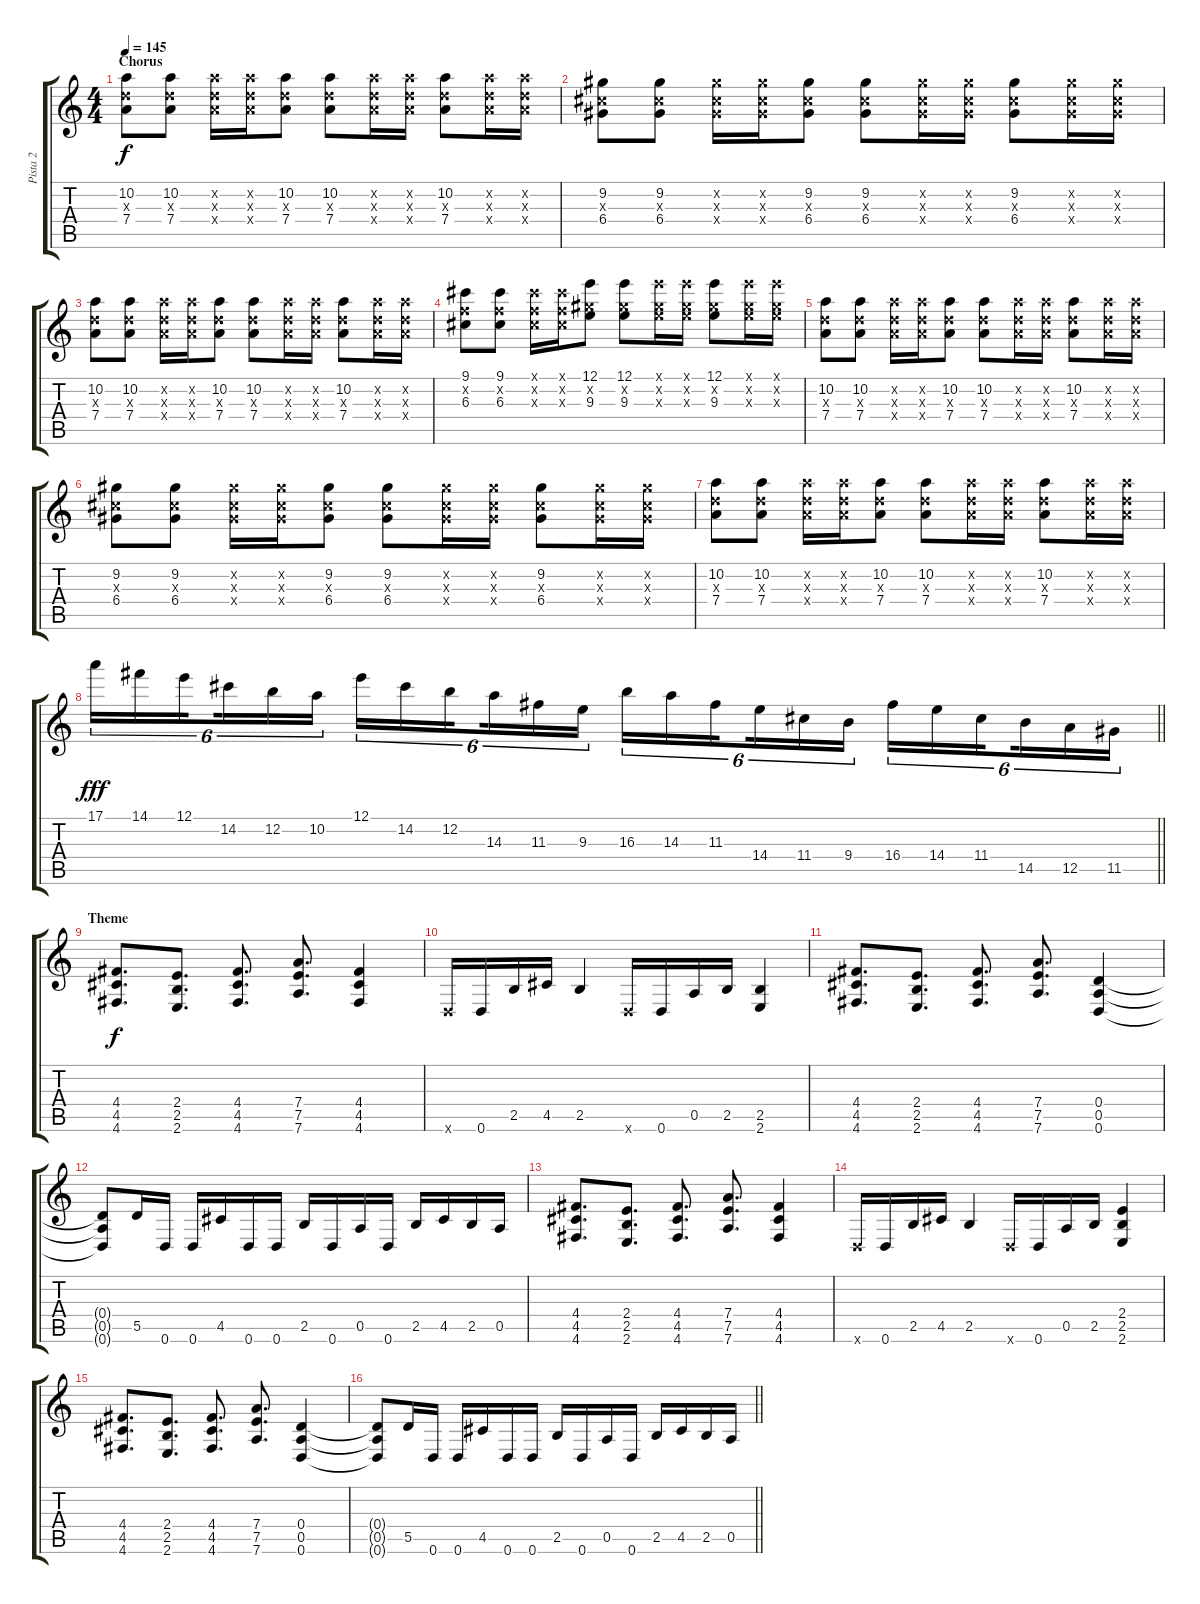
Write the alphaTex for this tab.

\track ("Pista 2" "Pista 2") {instrument distortionguitar}
\staff {score tabs}
\tuning (E4 B3 G3 D3 A2 D2) {hide}
\ts (4 4)
\section ("" "Chorus")
\tempo 145
\clef g2
\ks c
(10.2 7.3{x} 7.4).8{dy f} (10.2 7.3{x} 7.4).8 (10.2{x} 7.3{x} 7.4{x}).16 (10.2{x} 7.3{x} 7.4{x}).16 (10.2 7.3{x} 7.4).8 (10.2 7.3{x} 7.4).8 (10.2{x} 7.3{x} 7.4{x}).16 (10.2{x} 7.3{x} 7.4{x}).16 (10.2 7.3{x} 7.4).8 (10.2{x} 7.3{x} 7.4{x}).16 (10.2{x} 7.3{x} 7.4{x}).16 |
(9.2 6.3{x} 6.4).8 (9.2 6.3{x} 6.4).8 (9.2{x} 6.3{x} 6.4{x}).16 (9.2{x} 6.3{x} 6.4{x}).16 (9.2 6.3{x} 6.4).8 (9.2 6.3{x} 6.4).8 (9.2{x} 6.3{x} 6.4{x}).16 (9.2{x} 6.3{x} 6.4{x}).16 (9.2 6.3{x} 6.4).8 (9.2{x} 6.3{x} 6.4{x}).16 (9.2{x} 6.3{x} 6.4{x}).16 |
(10.2 7.3{x} 7.4).8 (10.2 7.3{x} 7.4).8 (10.2{x} 7.3{x} 7.4{x}).16 (10.2{x} 7.3{x} 7.4{x}).16 (10.2 7.3{x} 7.4).8 (10.2 7.3{x} 7.4).8 (10.2{x} 7.3{x} 7.4{x}).16 (10.2{x} 7.3{x} 7.4{x}).16 (10.2 7.3{x} 7.4).8 (10.2{x} 7.3{x} 7.4{x}).16 (10.2{x} 7.3{x} 7.4{x}).16 |
(9.1 6.2{x} 6.3).8 (9.1 6.2{x} 6.3).8 (9.1{x} 6.2{x} 6.3{x}).16 (9.1{x} 6.2{x} 6.3{x}).16 (12.1 9.2{x} 9.3).8 (12.1 9.2{x} 9.3).8 (12.1{x} 9.2{x} 9.3{x}).16 (12.1{x} 9.2{x} 9.3{x}).16 (12.1 9.2{x} 9.3).8 (12.1{x} 9.2{x} 9.3{x}).16 (12.1{x} 9.2{x} 9.3{x}).16 |
(10.2 7.3{x} 7.4).8 (10.2 7.3{x} 7.4).8 (10.2{x} 7.3{x} 7.4{x}).16 (10.2{x} 7.3{x} 7.4{x}).16 (10.2 7.3{x} 7.4).8 (10.2 7.3{x} 7.4).8 (10.2{x} 7.3{x} 7.4{x}).16 (10.2{x} 7.3{x} 7.4{x}).16 (10.2 7.3{x} 7.4).8 (10.2{x} 7.3{x} 7.4{x}).16 (10.2{x} 7.3{x} 7.4{x}).16 |
(9.2 6.3{x} 6.4).8 (9.2 6.3{x} 6.4).8 (9.2{x} 6.3{x} 6.4{x}).16 (9.2{x} 6.3{x} 6.4{x}).16 (9.2 6.3{x} 6.4).8 (9.2 6.3{x} 6.4).8 (9.2{x} 6.3{x} 6.4{x}).16 (9.2{x} 6.3{x} 6.4{x}).16 (9.2 6.3{x} 6.4).8 (9.2{x} 6.3{x} 6.4{x}).16 (9.2{x} 6.3{x} 6.4{x}).16 |
(10.2 7.3{x} 7.4).8 (10.2 7.3{x} 7.4).8 (10.2{x} 7.3{x} 7.4{x}).16 (10.2{x} 7.3{x} 7.4{x}).16 (10.2 7.3{x} 7.4).8 (10.2 7.3{x} 7.4).8 (10.2{x} 7.3{x} 7.4{x}).16 (10.2{x} 7.3{x} 7.4{x}).16 (10.2 7.3{x} 7.4).8 (10.2{x} 7.3{x} 7.4{x}).16 (10.2{x} 7.3{x} 7.4{x}).16 |
\barLineRight lightlight
17.1.16{tu (6 4) dy fff} 14.1.16{tu (6 4)} 12.1.16{tu (6 4) beam splitsecondary} 14.2.16{tu (6 4)} 12.2.16{tu (6 4)} 10.2.16{tu (6 4)} 12.1.16{tu (6 4)} 14.2.16{tu (6 4)} 12.2.16{tu (6 4) beam splitsecondary} 14.3.16{tu (6 4)} 11.3.16{tu (6 4)} 9.3.16{tu (6 4)} 16.3.16{tu (6 4)} 14.3.16{tu (6 4)} 11.3.16{tu (6 4) beam splitsecondary} 14.4.16{tu (6 4)} 11.4.16{tu (6 4)} 9.4.16{tu (6 4)} 16.4.16{tu (6 4)} 14.4.16{tu (6 4)} 11.4.16{tu (6 4) beam splitsecondary} 14.5.16{tu (6 4)} 12.5.16{tu (6 4)} 11.5.16{tu (6 4)} |
\section ("" "Theme")
(4.4 4.5 4.6).8{d dy f} (2.4 2.5 2.6).8{d} (4.4 4.5 4.6).8{d} (7.4 7.5 7.6).8{d} (4.4 4.5 4.6).4 |
0.6{x}.16 0.6.16 2.5.16 4.5.16 2.5.4 0.6{x}.16 0.6.16 0.5.16 2.5.16 (2.5 2.6).4 |
(4.4 4.5 4.6).8{d} (2.4 2.5 2.6).8{d} (4.4 4.5 4.6).8{d} (7.4 7.5 7.6).8{d} (0.4 0.5 0.6).4 |
(0.4{t} 0.5{t} 0.6{t}).8 5.5.16 0.6.16 0.6.16 4.5.16 0.6.16 0.6.16 2.5.16 0.6.16 0.5.16 0.6.16 2.5.16 4.5.16 2.5.16 0.5.16 |
(4.4 4.5 4.6).8{d} (2.4 2.5 2.6).8{d} (4.4 4.5 4.6).8{d} (7.4 7.5 7.6).8{d} (4.4 4.5 4.6).4 |
0.6{x}.16 0.6.16 2.5.16 4.5.16 2.5.4 0.6{x}.16 0.6.16 0.5.16 2.5.16 (2.4 2.5 2.6).4 |
(4.4 4.5 4.6).8{d} (2.4 2.5 2.6).8{d} (4.4 4.5 4.6).8{d} (7.4 7.5 7.6).8{d} (0.4 0.5 0.6).4 |
\barLineRight lightlight
(0.4{t} 0.5{t} 0.6{t}).8 5.5.16 0.6.16 0.6.16 4.5.16 0.6.16 0.6.16 2.5.16 0.6.16 0.5.16 0.6.16 2.5.16 4.5.16 2.5.16 0.5.16
